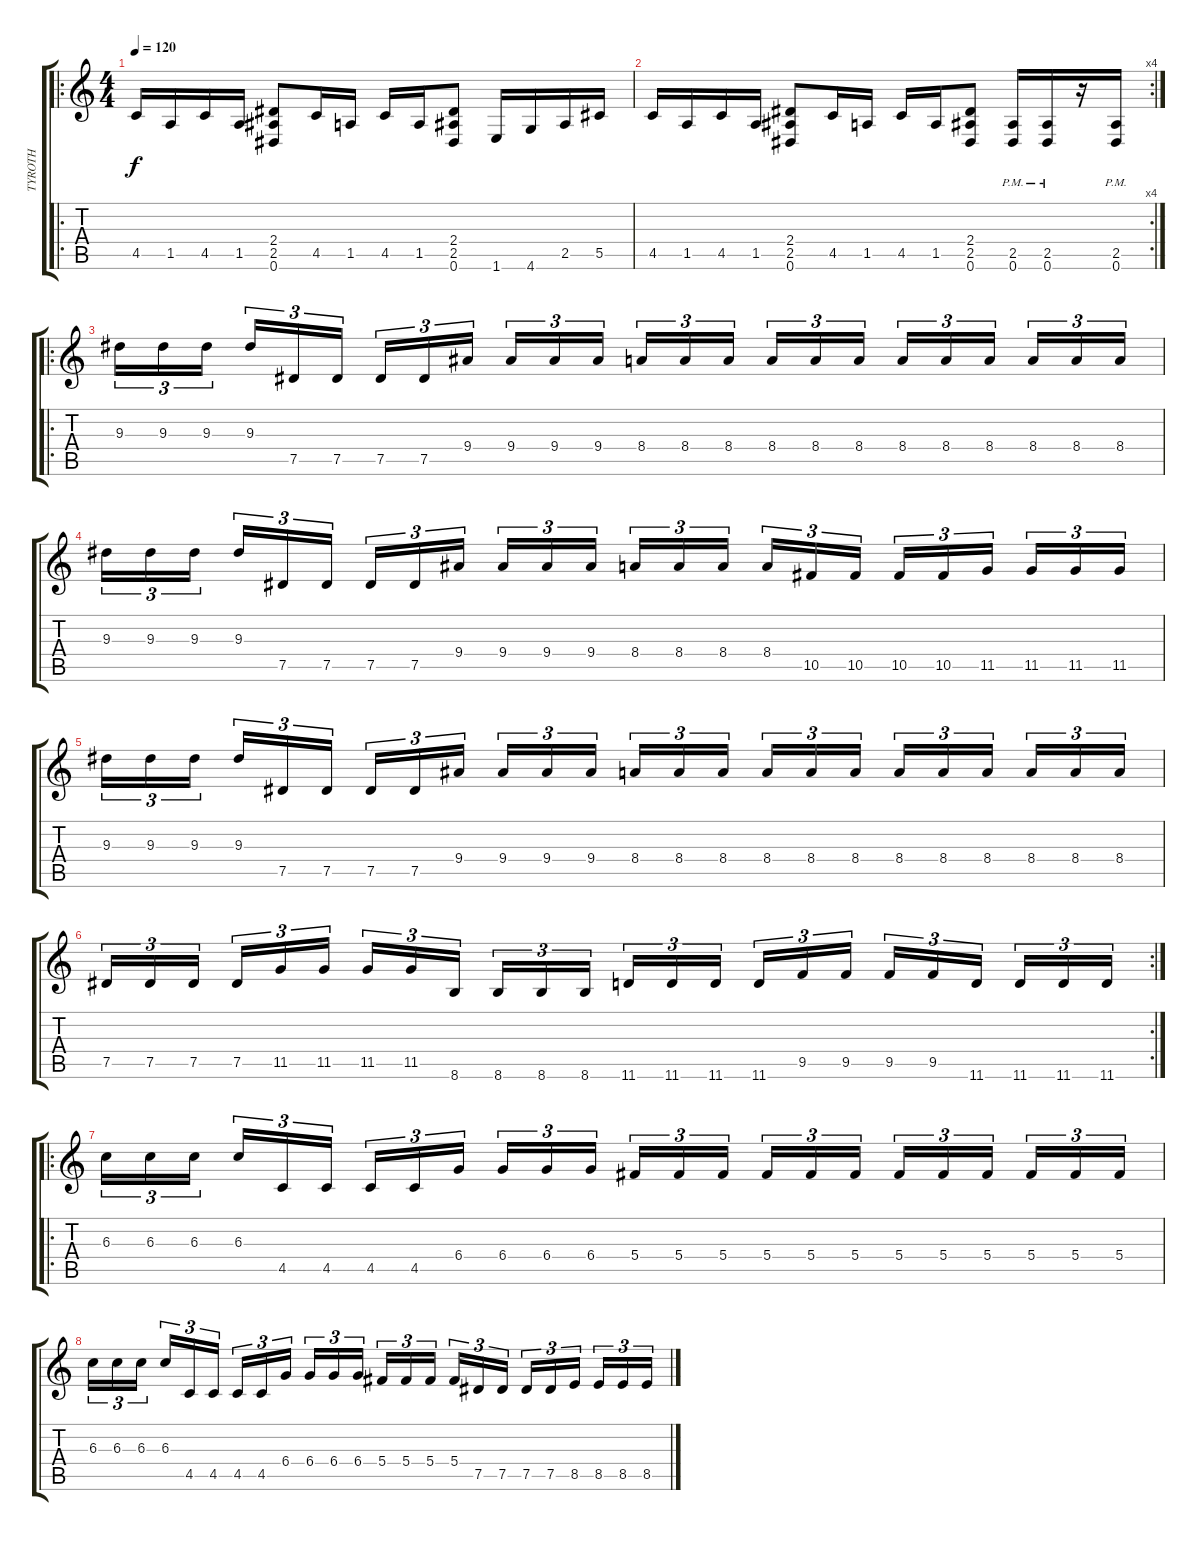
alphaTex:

\track ("TYROTH" "TYROTH") {instrument distortionguitar}
\staff {score tabs}
\tuning (Eb4 Bb3 Gb3 Db3 Ab2 Eb2) {hide}
\ro
\ts (4 4)
\tempo 120
\clef g2
\ks c
4.5.16{dy f} 1.5.16 4.5.16 1.5.16 (2.4 2.5 0.6).8 4.5.16 1.5.16 4.5.16 1.5.16 (2.4 2.5 0.6).8 1.6.16 4.6.16 2.5.16 5.5.16 |
\rc 4
4.5.16 1.5.16 4.5.16 1.5.16 (2.4 2.5 0.6).8 4.5.16 1.5.16 4.5.16 1.5.16 (2.4 2.5 0.6).8 (2.5{pm} 0.6{pm}).16 (2.5{pm} 0.6{pm}).16 r.16 (2.5{pm} 0.6{pm}).16 |
\ro
9.3.16{tu (3 2)} 9.3.16{tu (3 2)} 9.3.16{tu (3 2) beam splitsecondary} 9.3.16{tu (3 2)} 7.5.16{tu (3 2)} 7.5.16{tu (3 2)} 7.5.16{tu (3 2)} 7.5.16{tu (3 2)} 9.4.16{tu (3 2) beam splitsecondary} 9.4.16{tu (3 2)} 9.4.16{tu (3 2)} 9.4.16{tu (3 2)} 8.4.16{tu (3 2)} 8.4.16{tu (3 2)} 8.4.16{tu (3 2) beam splitsecondary} 8.4.16{tu (3 2)} 8.4.16{tu (3 2)} 8.4.16{tu (3 2)} 8.4.16{tu (3 2)} 8.4.16{tu (3 2)} 8.4.16{tu (3 2) beam splitsecondary} 8.4.16{tu (3 2)} 8.4.16{tu (3 2)} 8.4.16{tu (3 2)} |
9.3.16{tu (3 2)} 9.3.16{tu (3 2)} 9.3.16{tu (3 2) beam splitsecondary} 9.3.16{tu (3 2)} 7.5.16{tu (3 2)} 7.5.16{tu (3 2)} 7.5.16{tu (3 2)} 7.5.16{tu (3 2)} 9.4.16{tu (3 2) beam splitsecondary} 9.4.16{tu (3 2)} 9.4.16{tu (3 2)} 9.4.16{tu (3 2)} 8.4.16{tu (3 2)} 8.4.16{tu (3 2)} 8.4.16{tu (3 2) beam splitsecondary} 8.4.16{tu (3 2)} 10.5.16{tu (3 2)} 10.5.16{tu (3 2)} 10.5.16{tu (3 2)} 10.5.16{tu (3 2)} 11.5.16{tu (3 2) beam splitsecondary} 11.5.16{tu (3 2)} 11.5.16{tu (3 2)} 11.5.16{tu (3 2)} |
9.3.16{tu (3 2)} 9.3.16{tu (3 2)} 9.3.16{tu (3 2) beam splitsecondary} 9.3.16{tu (3 2)} 7.5.16{tu (3 2)} 7.5.16{tu (3 2)} 7.5.16{tu (3 2)} 7.5.16{tu (3 2)} 9.4.16{tu (3 2) beam splitsecondary} 9.4.16{tu (3 2)} 9.4.16{tu (3 2)} 9.4.16{tu (3 2)} 8.4.16{tu (3 2)} 8.4.16{tu (3 2)} 8.4.16{tu (3 2) beam splitsecondary} 8.4.16{tu (3 2)} 8.4.16{tu (3 2)} 8.4.16{tu (3 2)} 8.4.16{tu (3 2)} 8.4.16{tu (3 2)} 8.4.16{tu (3 2) beam splitsecondary} 8.4.16{tu (3 2)} 8.4.16{tu (3 2)} 8.4.16{tu (3 2)} |
\rc 2
7.5.16{tu (3 2)} 7.5.16{tu (3 2)} 7.5.16{tu (3 2) beam splitsecondary} 7.5.16{tu (3 2)} 11.5.16{tu (3 2)} 11.5.16{tu (3 2)} 11.5.16{tu (3 2)} 11.5.16{tu (3 2)} 8.6.16{tu (3 2) beam splitsecondary} 8.6.16{tu (3 2)} 8.6.16{tu (3 2)} 8.6.16{tu (3 2)} 11.6.16{tu (3 2)} 11.6.16{tu (3 2)} 11.6.16{tu (3 2) beam splitsecondary} 11.6.16{tu (3 2)} 9.5.16{tu (3 2)} 9.5.16{tu (3 2)} 9.5.16{tu (3 2)} 9.5.16{tu (3 2)} 11.6.16{tu (3 2) beam splitsecondary} 11.6.16{tu (3 2)} 11.6.16{tu (3 2)} 11.6.16{tu (3 2)} |
\ro
6.3.16{tu (3 2)} 6.3.16{tu (3 2)} 6.3.16{tu (3 2) beam splitsecondary} 6.3.16{tu (3 2)} 4.5.16{tu (3 2)} 4.5.16{tu (3 2)} 4.5.16{tu (3 2)} 4.5.16{tu (3 2)} 6.4.16{tu (3 2) beam splitsecondary} 6.4.16{tu (3 2)} 6.4.16{tu (3 2)} 6.4.16{tu (3 2)} 5.4.16{tu (3 2)} 5.4.16{tu (3 2)} 5.4.16{tu (3 2) beam splitsecondary} 5.4.16{tu (3 2)} 5.4.16{tu (3 2)} 5.4.16{tu (3 2)} 5.4.16{tu (3 2)} 5.4.16{tu (3 2)} 5.4.16{tu (3 2) beam splitsecondary} 5.4.16{tu (3 2)} 5.4.16{tu (3 2)} 5.4.16{tu (3 2)} |
6.3.16{tu (3 2)} 6.3.16{tu (3 2)} 6.3.16{tu (3 2) beam splitsecondary} 6.3.16{tu (3 2)} 4.5.16{tu (3 2)} 4.5.16{tu (3 2)} 4.5.16{tu (3 2)} 4.5.16{tu (3 2)} 6.4.16{tu (3 2) beam splitsecondary} 6.4.16{tu (3 2)} 6.4.16{tu (3 2)} 6.4.16{tu (3 2)} 5.4.16{tu (3 2)} 5.4.16{tu (3 2)} 5.4.16{tu (3 2) beam splitsecondary} 5.4.16{tu (3 2)} 7.5.16{tu (3 2)} 7.5.16{tu (3 2)} 7.5.16{tu (3 2)} 7.5.16{tu (3 2)} 8.5.16{tu (3 2) beam splitsecondary} 8.5.16{tu (3 2)} 8.5.16{tu (3 2)} 8.5.16{tu (3 2)}
